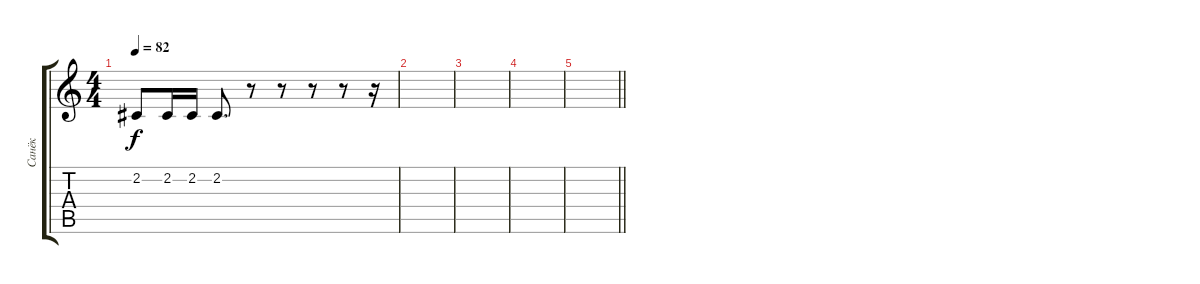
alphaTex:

\track ("Санёк" "Санёк") {instrument pad4choir}
\staff {score tabs}
\tuning (E4 B3 G3 C3 G2 C2) {hide}
\ts (4 4)
\tempo 82
\clef g2
\ks c
2.2.8{dy f} 2.2.16 2.2.16 2.2.8{d} r.8 r.8 r.8 r.8 r.16 |
|
|
|
\barLineRight lightlight
